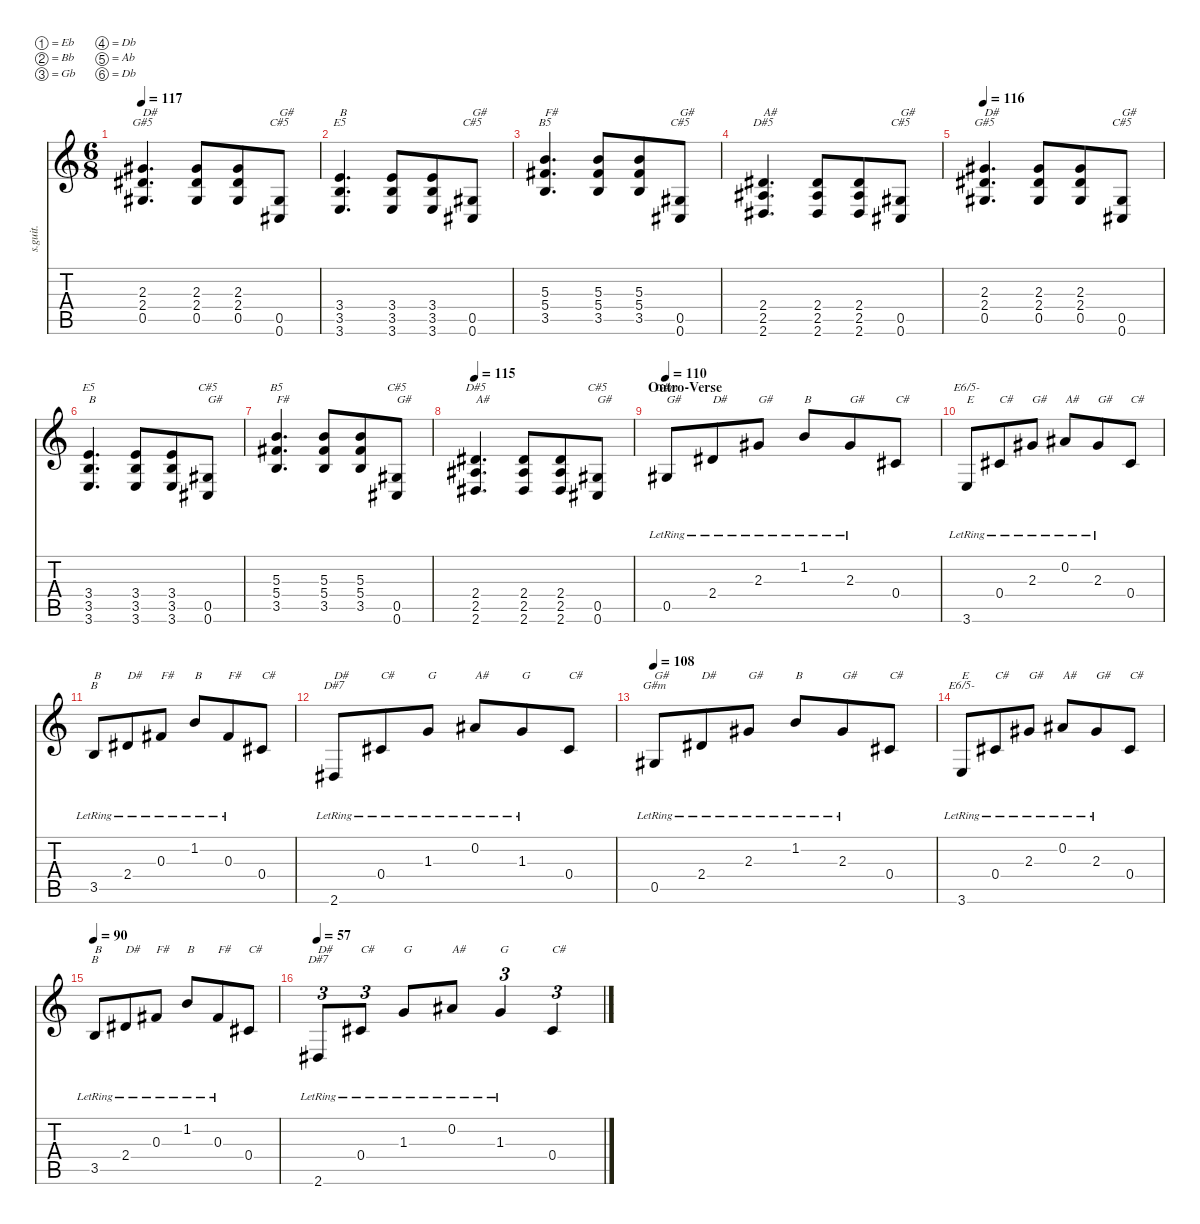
\defaultSystemsLayout 4
\hideDynamics
\bracketExtendMode nobrackets
\track ("Daron - Clean Guitar" "s.guit.") {instrument electricguitarclean}
\staff {score tabs}
\tuning (Eb4 Bb3 Gb3 Db3 Ab2 Db2)
\chord ("G#m" 3 1 2 2 0 x) {showdiagram false}
\chord ("E6/5-" 3 1 2 2 0 x) {showdiagram false}
\chord ("B" 3 1 2 2 0 x) {showdiagram false}
\chord ("D#7" 3 1 2 2 0 x) {showdiagram false}
\chord ("G#5" 3 1 2 2 0 x) {showdiagram false}
\chord ("C#5" 3 1 2 2 0 x) {showdiagram false}
\chord ("E5" 3 1 2 2 0 x) {showdiagram false}
\chord ("B5" 3 1 2 2 0 x) {showdiagram false}
\chord ("D#5" 3 1 2 2 0 x) {showdiagram false}
\ts (6 8)
\tempo 117
\clef g2
\ks c
(2.3{acc #} 2.4{acc #} 0.5{acc #}).4{d ch "G#5" txt "D#" lyrics (0 "") lyrics (1 "") lyrics (2 "") lyrics (3 "") lyrics (4 "") dy ppp} (2.3{acc #} 2.4{acc #} 0.5{acc #}).8{lyrics (0 "") lyrics (1 "") lyrics (2 "") lyrics (3 "") lyrics (4 "")} (2.3{acc #} 2.4{acc #} 0.5{acc #}).8{lyrics (0 "") lyrics (1 "") lyrics (2 "") lyrics (3 "") lyrics (4 "")} (0.5{acc #} 0.6{acc #}).8{ch "C#5" txt "G#" lyrics (0 "") lyrics (1 "") lyrics (2 "") lyrics (3 "") lyrics (4 "")} |
(3.4 3.5 3.6).4{d ch "E5" txt "B" lyrics (0 "") lyrics (1 "") lyrics (2 "") lyrics (3 "") lyrics (4 "")} (3.4 3.5 3.6).8{lyrics (0 "") lyrics (1 "") lyrics (2 "") lyrics (3 "") lyrics (4 "")} (3.4 3.5 3.6).8{lyrics (0 "") lyrics (1 "") lyrics (2 "") lyrics (3 "") lyrics (4 "")} (0.5{acc #} 0.6{acc #}).8{ch "C#5" txt "G#" lyrics (0 "") lyrics (1 "") lyrics (2 "") lyrics (3 "") lyrics (4 "")} |
(5.3 5.4{acc #} 3.5).4{d ch "B5" txt "F#" lyrics (0 "") lyrics (1 "") lyrics (2 "") lyrics (3 "") lyrics (4 "")} (5.3 5.4{acc #} 3.5).8{lyrics (0 "") lyrics (1 "") lyrics (2 "") lyrics (3 "") lyrics (4 "")} (5.3 5.4{acc #} 3.5).8{lyrics (0 "") lyrics (1 "") lyrics (2 "") lyrics (3 "") lyrics (4 "")} (0.5{acc #} 0.6{acc #}).8{ch "C#5" txt "G# " lyrics (0 "") lyrics (1 "") lyrics (2 "") lyrics (3 "") lyrics (4 "")} |
(2.4{acc #} 2.5{acc #} 2.6{acc #}).4{d ch "D#5" txt "A#" lyrics (0 "") lyrics (1 "") lyrics (2 "") lyrics (3 "") lyrics (4 "")} (2.4{acc #} 2.5{acc #} 2.6{acc #}).8{lyrics (0 "") lyrics (1 "") lyrics (2 "") lyrics (3 "") lyrics (4 "")} (2.4{acc #} 2.5{acc #} 2.6{acc #}).8{lyrics (0 "") lyrics (1 "") lyrics (2 "") lyrics (3 "") lyrics (4 "")} (0.5{acc #} 0.6{acc #}).8{ch "C#5" txt "G#" lyrics (0 "") lyrics (1 "") lyrics (2 "") lyrics (3 "") lyrics (4 "")} |
\tempo 116
(2.3{acc #} 2.4{acc #} 0.5{acc #}).4{d ch "G#5" txt "D#" lyrics (0 "") lyrics (1 "") lyrics (2 "") lyrics (3 "") lyrics (4 "")} (2.3{acc #} 2.4{acc #} 0.5{acc #}).8{lyrics (0 "") lyrics (1 "") lyrics (2 "") lyrics (3 "") lyrics (4 "")} (2.3{acc #} 2.4{acc #} 0.5{acc #}).8{lyrics (0 "") lyrics (1 "") lyrics (2 "") lyrics (3 "") lyrics (4 "")} (0.5{acc #} 0.6{acc #}).8{ch "C#5" txt "G#" lyrics (0 "") lyrics (1 "") lyrics (2 "") lyrics (3 "") lyrics (4 "")} |
(3.4 3.5 3.6).4{d ch "E5" txt "B" lyrics (0 "") lyrics (1 "") lyrics (2 "") lyrics (3 "") lyrics (4 "")} (3.4 3.5 3.6).8{lyrics (0 "") lyrics (1 "") lyrics (2 "") lyrics (3 "") lyrics (4 "")} (3.4 3.5 3.6).8{lyrics (0 "") lyrics (1 "") lyrics (2 "") lyrics (3 "") lyrics (4 "")} (0.5{acc #} 0.6{acc #}).8{ch "C#5" txt "G#" lyrics (0 "") lyrics (1 "") lyrics (2 "") lyrics (3 "") lyrics (4 "")} |
(5.3 5.4{acc #} 3.5).4{d ch "B5" txt "F#" lyrics (0 "") lyrics (1 "") lyrics (2 "") lyrics (3 "") lyrics (4 "")} (5.3 5.4{acc #} 3.5).8{lyrics (0 "") lyrics (1 "") lyrics (2 "") lyrics (3 "") lyrics (4 "")} (5.3 5.4{acc #} 3.5).8{lyrics (0 "") lyrics (1 "") lyrics (2 "") lyrics (3 "") lyrics (4 "")} (0.5{acc #} 0.6{acc #}).8{ch "C#5" txt "G# " lyrics (0 "") lyrics (1 "") lyrics (2 "") lyrics (3 "") lyrics (4 "")} |
\tempo 115
(2.4{acc #} 2.5{acc #} 2.6{acc #}).4{d ch "D#5" txt "A#" lyrics (0 "") lyrics (1 "") lyrics (2 "") lyrics (3 "") lyrics (4 "")} (2.4{acc #} 2.5{acc #} 2.6{acc #}).8{lyrics (0 "") lyrics (1 "") lyrics (2 "") lyrics (3 "") lyrics (4 "")} (2.4{acc #} 2.5{acc #} 2.6{acc #}).8{lyrics (0 "") lyrics (1 "") lyrics (2 "") lyrics (3 "") lyrics (4 "")} (0.5{acc #} 0.6{acc #}).8{ch "C#5" txt "G#" lyrics (0 "") lyrics (1 "") lyrics (2 "") lyrics (3 "") lyrics (4 "")} |
\section ("" "Outro-Verse")
\tempo 110
0.5{lr acc #}.8{ch "G#m" txt "G#" lyrics (0 "") lyrics (1 "") lyrics (2 "") lyrics (3 "") lyrics (4 "") dy fff} 2.4{lr acc #}.8{txt "D#" lyrics (0 "") lyrics (1 "") lyrics (2 "") lyrics (3 "") lyrics (4 "")} 2.3{lr acc #}.8{txt "G#" lyrics (0 "") lyrics (1 "") lyrics (2 "") lyrics (3 "") lyrics (4 "")} 1.2{lr}.8{txt "B" lyrics (0 "") lyrics (1 "") lyrics (2 "") lyrics (3 "") lyrics (4 "")} 2.3{lr acc #}.8{txt "G#" lyrics (0 "") lyrics (1 "") lyrics (2 "") lyrics (3 "") lyrics (4 "")} 0.4{acc #}.8{txt "C#" lyrics (0 "") lyrics (1 "") lyrics (2 "") lyrics (3 "") lyrics (4 "")} |
3.6{lr}.8{ch "E6/5-" txt "E" lyrics (0 "") lyrics (1 "") lyrics (2 "") lyrics (3 "") lyrics (4 "")} 0.4{lr acc #}.8{txt "C#" lyrics (0 "") lyrics (1 "") lyrics (2 "") lyrics (3 "") lyrics (4 "")} 2.3{lr acc #}.8{txt "G#" lyrics (0 "") lyrics (1 "") lyrics (2 "") lyrics (3 "") lyrics (4 "")} 0.2{lr acc #}.8{txt "A#" lyrics (0 "") lyrics (1 "") lyrics (2 "") lyrics (3 "") lyrics (4 "")} 2.3{lr acc #}.8{txt "G#" lyrics (0 "") lyrics (1 "") lyrics (2 "") lyrics (3 "") lyrics (4 "")} 0.4{acc #}.8{txt "C#" lyrics (0 "") lyrics (1 "") lyrics (2 "") lyrics (3 "") lyrics (4 "")} |
3.5{lr}.8{ch "B" txt "B" lyrics (0 "") lyrics (1 "") lyrics (2 "") lyrics (3 "") lyrics (4 "")} 2.4{lr acc #}.8{txt "D#" lyrics (0 "") lyrics (1 "") lyrics (2 "") lyrics (3 "") lyrics (4 "")} 0.3{lr acc #}.8{txt "F#" lyrics (0 "") lyrics (1 "") lyrics (2 "") lyrics (3 "") lyrics (4 "")} 1.2{lr}.8{txt "B" lyrics (0 "") lyrics (1 "") lyrics (2 "") lyrics (3 "") lyrics (4 "")} 0.3{lr acc #}.8{txt "F#" lyrics (0 "") lyrics (1 "") lyrics (2 "") lyrics (3 "") lyrics (4 "")} 0.4{acc #}.8{txt "C#" lyrics (0 "") lyrics (1 "") lyrics (2 "") lyrics (3 "") lyrics (4 "")} |
2.6{lr acc #}.8{ch "D#7" txt "D#" lyrics (0 "") lyrics (1 "") lyrics (2 "") lyrics (3 "") lyrics (4 "")} 0.4{lr acc #}.8{txt "C#" lyrics (0 "") lyrics (1 "") lyrics (2 "") lyrics (3 "") lyrics (4 "")} 1.3{lr}.8{txt "G" lyrics (0 "") lyrics (1 "") lyrics (2 "") lyrics (3 "") lyrics (4 "")} 0.2{lr acc #}.8{txt "A#" lyrics (0 "") lyrics (1 "") lyrics (2 "") lyrics (3 "") lyrics (4 "")} 1.3{lr}.8{txt "G" lyrics (0 "") lyrics (1 "") lyrics (2 "") lyrics (3 "") lyrics (4 "")} 0.4{acc #}.8{txt "C#" lyrics (0 "") lyrics (1 "") lyrics (2 "") lyrics (3 "") lyrics (4 "")} |
\tempo 108
0.5{lr acc #}.8{ch "G#m" txt "G#" lyrics (0 "") lyrics (1 "") lyrics (2 "") lyrics (3 "") lyrics (4 "")} 2.4{lr acc #}.8{txt "D#" lyrics (0 "") lyrics (1 "") lyrics (2 "") lyrics (3 "") lyrics (4 "")} 2.3{lr acc #}.8{txt "G#" lyrics (0 "") lyrics (1 "") lyrics (2 "") lyrics (3 "") lyrics (4 "")} 1.2{lr}.8{txt "B" lyrics (0 "") lyrics (1 "") lyrics (2 "") lyrics (3 "") lyrics (4 "")} 2.3{lr acc #}.8{txt "G#" lyrics (0 "") lyrics (1 "") lyrics (2 "") lyrics (3 "") lyrics (4 "")} 0.4{acc #}.8{txt "C#" lyrics (0 "") lyrics (1 "") lyrics (2 "") lyrics (3 "") lyrics (4 "")} |
3.6{lr}.8{ch "E6/5-" txt "E" lyrics (0 "") lyrics (1 "") lyrics (2 "") lyrics (3 "") lyrics (4 "")} 0.4{lr acc #}.8{txt "C#" lyrics (0 "") lyrics (1 "") lyrics (2 "") lyrics (3 "") lyrics (4 "")} 2.3{lr acc #}.8{txt "G#" lyrics (0 "") lyrics (1 "") lyrics (2 "") lyrics (3 "") lyrics (4 "")} 0.2{lr acc #}.8{txt "A#" lyrics (0 "") lyrics (1 "") lyrics (2 "") lyrics (3 "") lyrics (4 "")} 2.3{lr acc #}.8{txt "G#" lyrics (0 "") lyrics (1 "") lyrics (2 "") lyrics (3 "") lyrics (4 "")} 0.4{acc #}.8{txt "C#" lyrics (0 "") lyrics (1 "") lyrics (2 "") lyrics (3 "") lyrics (4 "")} |
\tempo 90
3.5{lr}.8{ch "B" txt "B" lyrics (0 "") lyrics (1 "") lyrics (2 "") lyrics (3 "") lyrics (4 "")} 2.4{lr acc #}.8{txt "D#" lyrics (0 "") lyrics (1 "") lyrics (2 "") lyrics (3 "") lyrics (4 "")} 0.3{lr acc #}.8{txt "F#" lyrics (0 "") lyrics (1 "") lyrics (2 "") lyrics (3 "") lyrics (4 "")} 1.2{lr}.8{txt "B" lyrics (0 "") lyrics (1 "") lyrics (2 "") lyrics (3 "") lyrics (4 "")} 0.3{lr acc #}.8{txt "F#" lyrics (0 "") lyrics (1 "") lyrics (2 "") lyrics (3 "") lyrics (4 "")} 0.4{acc #}.8{txt "C#" lyrics (0 "") lyrics (1 "") lyrics (2 "") lyrics (3 "") lyrics (4 "")} |
\tempo 57
2.6{lr acc #}.8{tu (3 2) ch "D#7" txt "D#" lyrics (0 "") lyrics (1 "") lyrics (2 "") lyrics (3 "") lyrics (4 "") dy f} 0.4{lr acc #}.8{tu (3 2) txt "C#" lyrics (0 "") lyrics (1 "") lyrics (2 "") lyrics (3 "") lyrics (4 "")} 1.3{lr}.8{txt "G" lyrics (0 "") lyrics (1 "") lyrics (2 "") lyrics (3 "") lyrics (4 "")} 0.2{lr acc #}.8{txt "A#" lyrics (0 "") lyrics (1 "") lyrics (2 "") lyrics (3 "") lyrics (4 "")} 1.3{lr}.4{tu (3 2) txt "G" lyrics (0 "") lyrics (1 "") lyrics (2 "") lyrics (3 "") lyrics (4 "")} 0.4{acc #}.4{tu (3 2) txt "C#" lyrics (0 "") lyrics (1 "") lyrics (2 "") lyrics (3 "") lyrics (4 "")}
